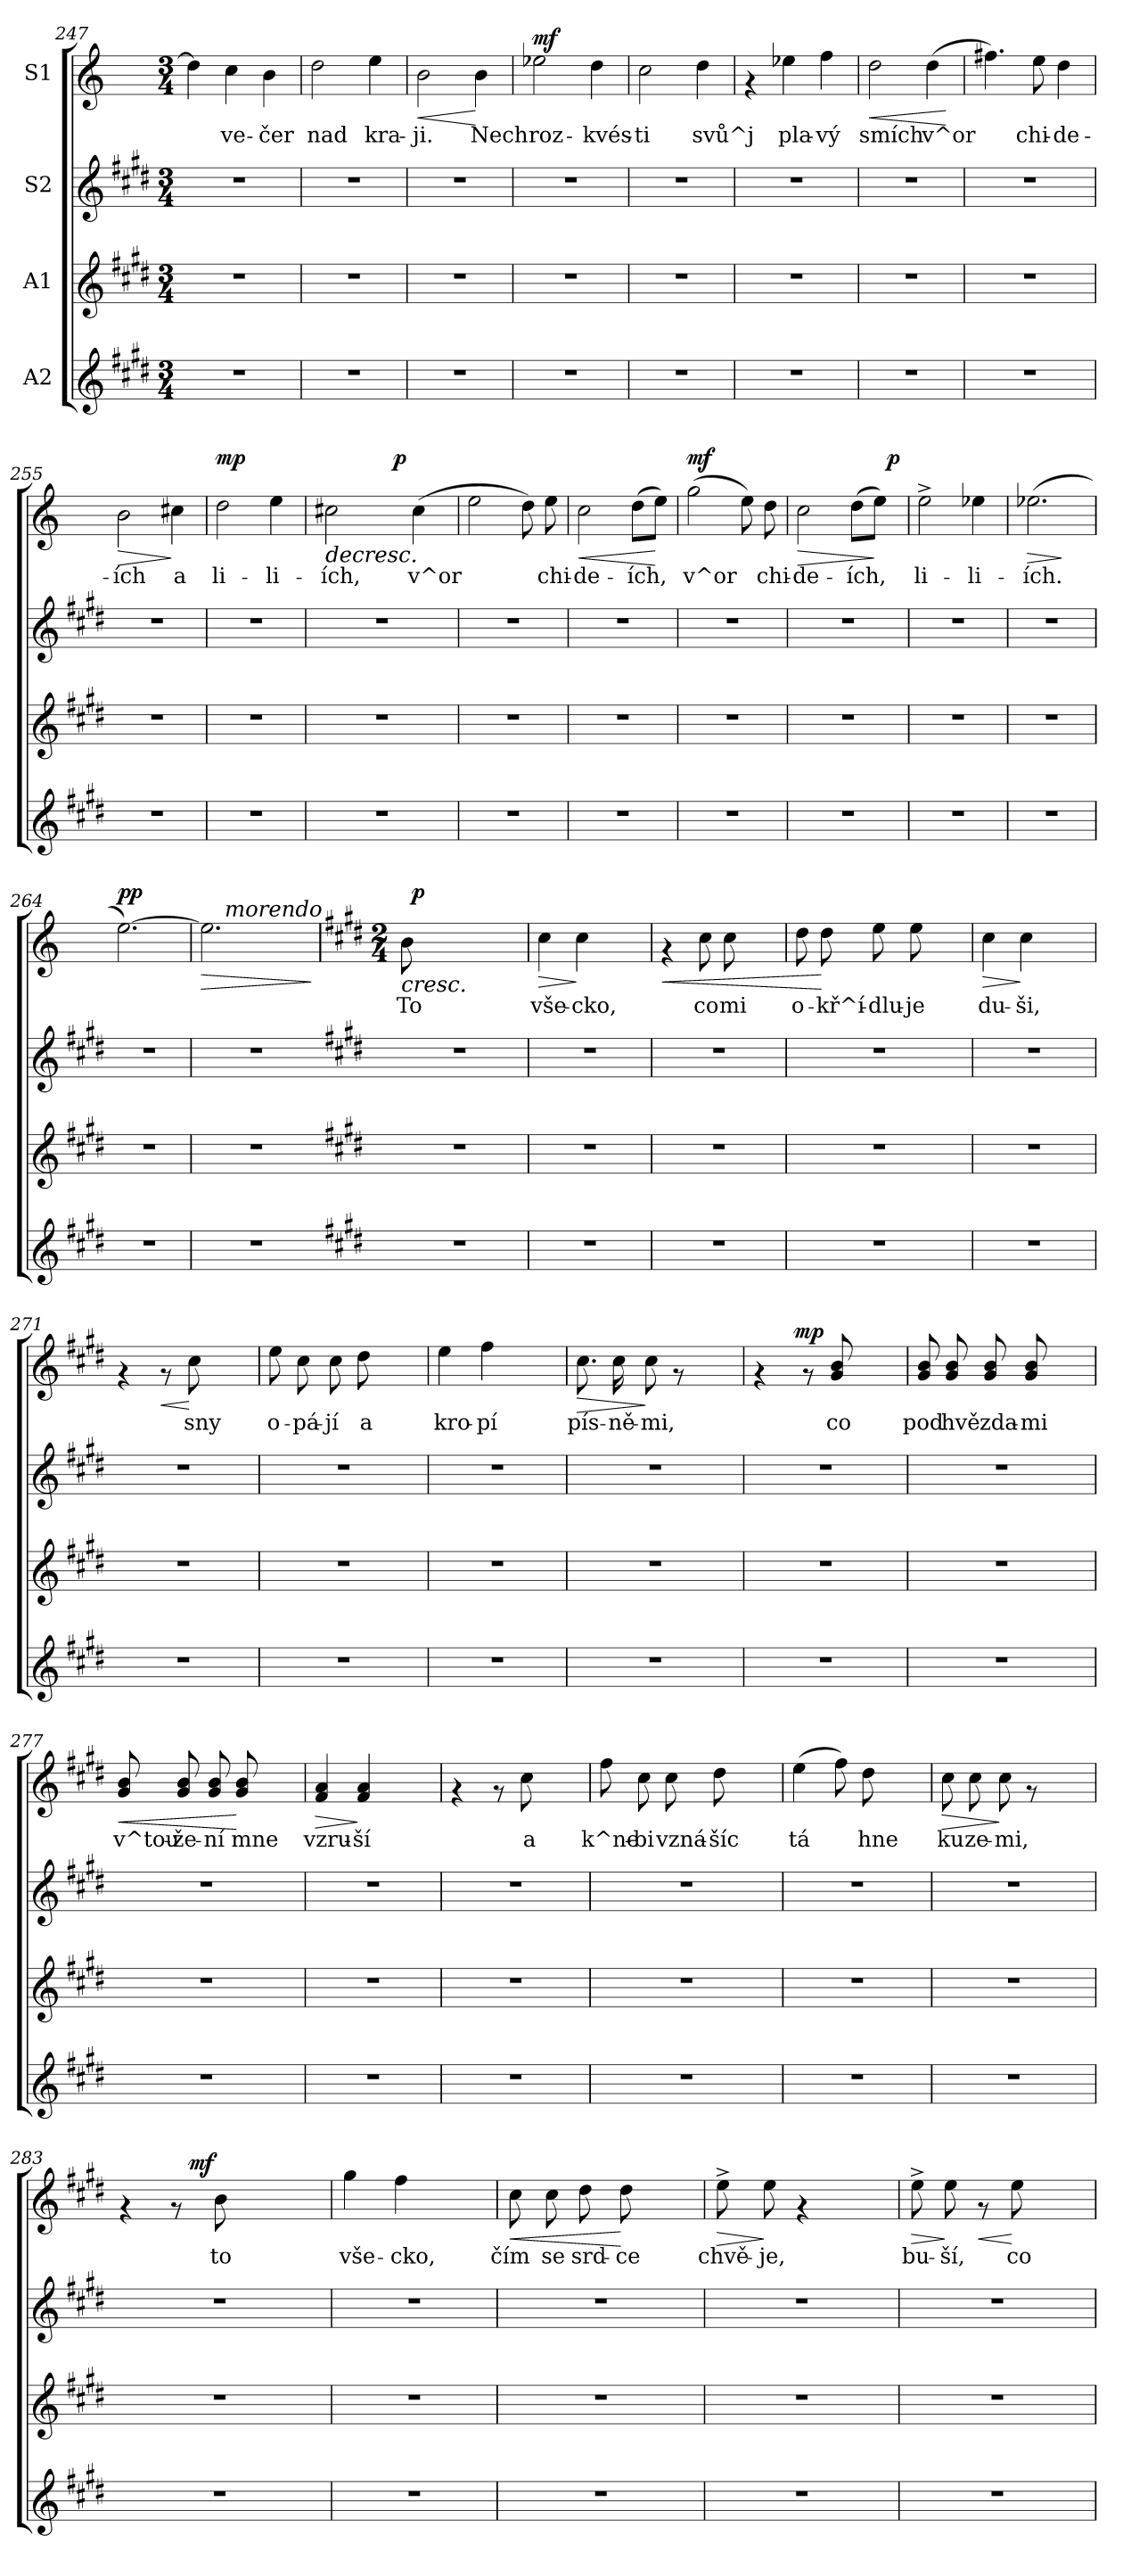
**kern	**kern	**kern	**kern	**text	**dynam
*part4	*part3	*part2	*part1	*part1	*part1
*staff4	*staff3	*staff2	*staff1	*staff1	*staff1
*I"A2	*I"A1	*I"S2	*I"S1	*	*
*clefG2	*clefG2	*clefG2	*clefG2	*	*
*k[f#c#g#d#]	*k[f#c#g#d#]	*k[f#c#g#d#]	*k[]	*	*
*E:	*E:	*E:	*C:	*	*
*M3/4	*M3/4	*M3/4	*M3/4	*	*
=247	=247	=247	=247	=247	=247
!	!	!	!	!LO:LY:b:rj	!
2.r	2.r	2.r	4dd\]	.	.
!	!	!	!	!LO:LY:b:rj	!
.	.	.	4cc\	ve-	.
!	!	!	!	!LO:LY:b:rj	!
.	.	.	4b\	-čer	.
=248	=248	=248	=248	=248	=248
!	!	!	!	!LO:LY:b:rj	!
2.r	2.r	2.r	2dd\	nad	.
!	!	!	!	!LO:LY:b:rj	!
.	.	.	4ee\	kra-	.
=249	=249	=249	=249	=249	=249
!	!	!	!	!LO:LY:b:rj	!LO:HP:b
2.r	2.r	2.r	2b\	-ji.	<
!	!	!	!	!LO:LY:b:rj	!
.	.	.	4b\	Nech	[
=250	=250	=250	=250	=250	=250
!	!	!	!	!LO:LY:b:rj	!LO:DY:a
2.r	2.r	2.r	2ee-X\	roz-	mf
!	!	!	!	!LO:LY:b:rj	!
.	.	.	4dd\	-kvés-	.
=251	=251	=251	=251	=251	=251
!	!	!	!	!LO:LY:b:rj	!
2.r	2.r	2.r	2cc\	-ti	.
!	!	!	!	!LO:LY:b:rj	!
.	.	.	4dd\	svů^j	.
=252	=252	=252	=252	=252	=252
2.r	2.r	2.r	4rf	.	.
!	!	!	!	!LO:LY:b:rj	!
.	.	.	4ee-X\	pla-	.
!	!	!	!	!LO:LY:b:rj	!
.	.	.	4ff\	-vý	.
!!LO:LB:g=z
=253	=253	=253	=253	=253	=253
!	!	!	!	!LO:LY:b:rj	!LO:HP:b
!	!	!	!	!	!LO:HP:n=1:b
2.r	2.r	2.r	2dd\	smích	> <
!	!	!	!	!LO:LY:b:rj	!
.	.	.	(>4dd\	v^or-	]
.	.	.	.	.	[
=254	=254	=254	=254	=254	=254
!	!	!	!	!LO:LY:b:rj	!
2.r	2.r	2.r	4.ff#X\)	--	.
!	!	!	!	!LO:LY:b:rj	!
.	.	.	8ee\	-chi-	.
!	!	!	!	!LO:LY:b:rj	!
.	.	.	4dd\	-de-	.
=255	=255	=255	=255	=255	=255
!	!	!	!	!LO:LY:b:rj	!LO:HP:b
2.r	2.r	2.r	2b\	-ích	>
!	!	!	!	!LO:LY:b:rj	!
.	.	.	4cc#X\	a	]
=256	=256	=256	=256	=256	=256
!	!	!	!	!LO:LY:b:rj	!LO:DY:a
2.r	2.r	2.r	2dd\	li-	mp
!	!	!	!	!LO:LY:b:rj	!
.	.	.	4ee\	-li-	.
=257	=257	=257	=257	=257	=257
!	!	!	!	!LO:LY:b:rj	!LO:HP:b
*	*	*	*^	*	*
2.r	2.r	2.r	2cc#X\	4ryy	-ích,	>
.	.	.	.	8ryy	.	.
.	.	.	.	32ryy	.	.
!	!	!	!	!	!	!LO:DY:a
.	.	.	.	4ryy	.	p
!	!	!	!	!	!LO:LY:b:rj	!
.	.	.	(>4cc#\	.	v^or-	]
.	.	.	.	16.ryy	.	.
=258	=258	=258	=258	=258	=258	=258
!	!	!	!	!	!LO:LY:b:rj	!
*	*	*	*v	*v	*	*
2.r	2.r	2.r	2ee\	--	.
!	!	!	!	!LO:LY:b:rj	!
.	.	.	8dd\)	--	.
!	!	!	!	!LO:LY:b:rj	!
.	.	.	8ee\	-chi-	.
=259	=259	=259	=259	=259	=259
!	!	!	!	!LO:LY:b:rj	!LO:HP:b
2.r	2.r	2.r	2cc\	-de-	<
!	!	!	!	!LO:LY:b:rj	!
.	.	.	(>8dd\L	-ích,	.
!	!	!	!	!LO:LY:b:rj	!
.	.	.	8ee\J)	.	[
=260	=260	=260	=260	=260	=260
!	!	!	!	!LO:LY:b:rj	!LO:DY:a
2.r	2.r	2.r	(>2gg\	v^or-	mf
!	!	!	!	!LO:LY:b:rj	!
.	.	.	8ee\)	--	.
!	!	!	!	!LO:LY:b:rj	!
.	.	.	8dd\	-chi-	.
!!LO:LB:g=z
=261	=261	=261	=261	=261	=261
!	!	!	!	!LO:LY:b:rj	!LO:HP:b
*	*	*	*^	*	*
2.r	2.r	2.r	2cc\	2ryy	-de-	>
!	!	!	!	!	!LO:LY:b:rj	!
.	.	.	(>8dd\L	8ryy	-ích,	.
!	!	!	!	!	!LO:LY:b:rj	!
.	.	.	8ee\J)	32.ryy	.	]
!	!	!	!	!	!	!LO:DY:a
.	.	.	.	16ryy	.	p
.	.	.	.	64ryy	.	.
=262	=262	=262	=262	=262	=262	=262
!	!	!	!LO:TX:a:i:t=rall. e dimin.	!	!	!
!	!	!	!	!	!LO:LY:b:rj	!
*	*	*	*v	*v	*	*
2.r	2.r	2.r	2ee^>\	li-	.
!	!	!	!	!LO:LY:b:rj	!
.	.	.	4ee-X\	-li-	.
=263	=263	=263	=263	=263	=263
!	!	!	!	!LO:LY:b:rj	!LO:HP:b
2.r	2.r	2.r	(>2.ee-X\	-ích.	>
.	.	.	.	.	]
=264	=264	=264	=264	=264	=264
!	!	!	!	!LO:LY:b:rj	!LO:DY:a
2.r	2.r	2.r	[>2.ee\)	.	pp
=265	=265	=265	=265	=265	=265
!	!	!	!	!LO:LY:b:rj	!LO:HP:b
*	*	*	*^	*	*
2.r	2.r	2.r	2.ee\]	16ryy	.	>
.	.	.	.	64ryy	.	.
!	!	!	!	!LO:TX:a:i:t=morendo	!	!
.	.	.	.	2ryy	.	.
.	.	.	.	8ryy	.	.
.	.	.	.	32.ryy	.	.
.	.	.	.	.	.	]
=266	=266	=266	=266!	=266!	=266!	=266!
*	*	*	*k[f#c#g#d#]	*	*	*
*	*	*	*E:	*	*	*
*	*	*	*M2/4	*	*	*
!	!	!	!	!	!LO:LY:b:rj	!LO:HP:b
2.r	2.r	2.r	8b\	32ryy	To	<
!	!	!	!	!	!	!LO:DY:a
.	.	.	.	2ryy	.	p
.	.	.	2ryy	.	.	[
.	.	.	.	8..ryy	.	.
.	.	.	8ryy	.	.	.
=267	=267	=267	=267	=267	=267	=267
!	!	!	!	!	!LO:LY:b:rj	!LO:HP:b
*	*	*	*v	*v	*	*
2.r	2.r	2.r	4cc#\	vše-	>
!	!	!	!	!LO:LY:b:rj	!
.	.	.	4cc#\	-cko,	]
.	.	.	4ryy	.	.
=268	=268	=268	=268	=268	=268
!	!	!	!	!	!LO:HP:b
2.r	2.r	2.r	4rf	.	<
!	!	!	!	!LO:LY:b:rj	!
.	.	.	8cc#\	co	.
!	!	!	!	!LO:LY:b:rj	!
.	.	.	8cc#\	mi	.
.	.	.	4ryy	.	.
=269	=269	=269	=269	=269	=269
!	!	!	!	!LO:LY:b:rj	!
2.r	2.r	2.r	8dd#\	o-	.
!	!	!	!	!LO:LY:b:rj	!
.	.	.	8dd#\	-kř^í-	[
!	!	!	!	!LO:LY:b:rj	!
.	.	.	8ee\	-dlu-	.
!	!	!	!	!LO:LY:b:rj	!
.	.	.	8ee\	-je	.
.	.	.	4ryy	.	.
=270	=270	=270	=270	=270	=270
!	!	!	!	!LO:LY:b:rj	!LO:HP:b
2.r	2.r	2.r	4cc#\	du-	>
!	!	!	!	!LO:LY:b:rj	!
.	.	.	4cc#\	-ši,	]
.	.	.	4ryy	.	.
=271	=271	=271	=271	=271	=271
2.r	2.r	2.r	4rf	.	.
!	!	!	!	!	!LO:HP:b
.	.	.	8rf	.	<
!	!	!	!	!LO:LY:b:rj	!
.	.	.	8cc#\	sny	[
.	.	.	4ryy	.	.
=272	=272	=272	=272	=272	=272
!	!	!	!	!LO:LY:b:rj	!
2.r	2.r	2.r	8ee\	o-	.
!	!	!	!	!LO:LY:b:rj	!
.	.	.	8cc#\	-pá-	.
!	!	!	!	!LO:LY:b:rj	!
.	.	.	8cc#\	-jí	.
!	!	!	!	!LO:LY:b:rj	!
.	.	.	8dd#\	a	.
.	.	.	4ryy	.	.
=273	=273	=273	=273	=273	=273
!	!	!	!	!LO:LY:b:rj	!
2.r	2.r	2.r	4ee\	kro-	.
!	!	!	!	!LO:LY:b:rj	!
.	.	.	4ff#\	-pí	.
.	.	.	4ryy	.	.
!!LO:LB:g=z
=274	=274	=274	=274	=274	=274
!	!	!	!	!LO:LY:b:rj	!LO:HP:b
2.r	2.r	2.r	8.cc#\	pís-	>
!	!	!	!	!LO:LY:b:rj	!
.	.	.	16cc#\	-ně-	.
!	!	!	!	!LO:LY:b:rj	!
.	.	.	8cc#\	-mi,	]
.	.	.	8rf	.	.
.	.	.	4ryy	.	.
=275	=275	=275	=275	=275	=275
*	*	*	*^	*	*
2.r	2.r	2.r	4rf	8...ryy	.	.
!	!	!	!	!	!	!LO:DY:a
.	.	.	.	2ryy	.	mp
.	.	.	8rf	.	.	.
!	!	!	!	!	!LO:LY:b:rj	!
.	.	.	8b/ 8g#/	.	co	.
.	.	.	4ryy	.	.	.
.	.	.	.	64ryy	.	.
=276	=276	=276	=276	=276	=276	=276
!	!	!	!	!	!LO:LY:b:rj	!
*	*	*	*v	*v	*	*
2.r	2.r	2.r	8b/ 8g#/	pod	.
!	!	!	!	!LO:LY:b:rj	!
.	.	.	8b/ 8g#/	hvě	.
!	!	!	!	!LO:LY:b:rj	!
.	.	.	8b/ 8g#/	zda-	.
!	!	!	!	!LO:LY:b:rj	!
.	.	.	8b/ 8g#/	-mi	.
.	.	.	4ryy	.	.
=277	=277	=277	=277	=277	=277
!	!	!	!	!LO:LY:b:rj	!LO:HP:b
2.r	2.r	2.r	8b/ 8g#/	v^tou-	<
!	!	!	!	!LO:LY:b:rj	!
.	.	.	8b/ 8g#/	-že-	.
!	!	!	!	!LO:LY:b:rj	!
.	.	.	8b/ 8g#/	-ní	.
!	!	!	!	!LO:LY:b:rj	!
.	.	.	8b/ 8g#/	mne	[
.	.	.	4ryy	.	.
=278	=278	=278	=278	=278	=278
!	!	!	!	!LO:LY:b:rj	!LO:HP:b
2.r	2.r	2.r	4a/ 4f#/	vzru-	>
!	!	!	!	!LO:LY:b:rj	!
.	.	.	4a/ 4f#/	-ší	]
.	.	.	4ryy	.	.
=279	=279	=279	=279	=279	=279
2.r	2.r	2.r	4rf	.	.
.	.	.	8rf	.	.
!	!	!	!	!LO:LY:b:rj	!
.	.	.	8cc#\	a	.
.	.	.	4ryy	.	.
!!LO:LB:g=z
=280	=280	=280	=280	=280	=280
!	!	!	!	!LO:LY:b:rj	!
2.r	2.r	2.r	8ff#\	k^ne-	.
!	!	!	!	!LO:LY:b:rj	!
.	.	.	8cc#\	-bi	.
!	!	!	!	!LO:LY:b:rj	!
.	.	.	8cc#\	vzná-	.
!	!	!	!	!LO:LY:b:rj	!
.	.	.	8dd#\	-šíc	.
.	.	.	4ryy	.	.
=281	=281	=281	=281	=281	=281
!	!	!	!	!LO:LY:b:rj	!
2.r	2.r	2.r	(>4ee\	tá-	.
!	!	!	!	!LO:LY:b:rj	!
.	.	.	8ff#\)	--	.
!	!	!	!	!LO:LY:b:rj	!
.	.	.	8dd#\	-hne	.
.	.	.	4ryy	.	.
=282	=282	=282	=282	=282	=282
!	!	!	!	!LO:LY:b:rj	!LO:HP:b
2.r	2.r	2.r	8cc#\	ku	>
!	!	!	!	!LO:LY:b:rj	!
.	.	.	8cc#\	ze-	.
!	!	!	!	!LO:LY:b:rj	!
.	.	.	8cc#\	-mi,	]
.	.	.	8rf	.	.
.	.	.	4ryy	.	.
=283	=283	=283	=283	=283	=283
*	*	*	*^	*	*
2.r	2.r	2.r	4rf	4ryy	.	.
.	.	.	8rf	32.ryy	.	.
!	!	!	!	!	!	!LO:DY:a
.	.	.	.	4ryy	.	mf
!	!	!	!	!	!LO:LY:b:rj	!
.	.	.	8b\	.	to	.
.	.	.	4ryy	.	.	.
.	.	.	.	8ryy	.	.
.	.	.	.	16ryy	.	.
.	.	.	.	64ryy	.	.
=284	=284	=284	=284	=284	=284	=284
!	!	!	!	!	!LO:LY:b:rj	!
*	*	*	*v	*v	*	*
2.r	2.r	2.r	4gg#\	vše-	.
!	!	!	!	!LO:LY:b:rj	!
.	.	.	4ff#\	-cko,	.
.	.	.	4ryy	.	.
=285	=285	=285	=285	=285	=285
!	!	!	!	!LO:LY:b:rj	!LO:HP:b
2.r	2.r	2.r	8cc#\	čím	<
!	!	!	!	!LO:LY:b:rj	!
.	.	.	8cc#\	se	.
!	!	!	!	!LO:LY:b:rj	!
.	.	.	8dd#\	srd-	.
!	!	!	!	!LO:LY:b:rj	!
.	.	.	8dd#\	-ce	[
.	.	.	4ryy	.	.
=286	=286	=286	=286	=286	=286
!	!	!	!	!LO:LY:b:rj	!LO:HP:b
2.r	2.r	2.r	8ee^>\	chvě-	>
!	!	!	!	!LO:LY:b:rj	!
.	.	.	8ee\	-je,	]
.	.	.	4rf	.	.
.	.	.	4ryy	.	.
!!LO:PB:g=z
=287	=287	=287	=287	=287	=287
!	!	!	!	!LO:LY:b:rj	!LO:HP:b
2.r	2.r	2.r	8ee^>\	bu-	>
!	!	!	!	!LO:LY:b:rj	!
.	.	.	8ee\	-ší,	]
!	!	!	!	!	!LO:HP:b
.	.	.	8rf	.	<
!	!	!	!	!LO:LY:b:rj	!
.	.	.	8ee\	co	[
.	.	.	4ryy	.	.
=	=	=	=	=	=
*-	*-	*-	*-	*-	*-
